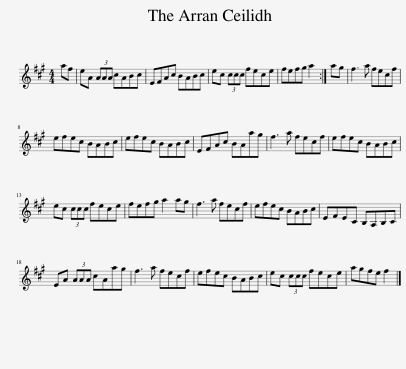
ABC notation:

X:1
L:1/8
M:4/4
I:linebreak $
K:A
V:1 treble
V:1
 af | eA (3AAA cABc | EFAc BABc | ec (3ccc fece | fefg a2 :| %5
 ag | f3 a fecf |$ efec BABc | efec BABc | EFAc BAag | %10
 f3 a fecf | efec BABc |$ ec (3ccc fece | fefg a2 ag | f3 a fecf | %15
 efec BABc | EFEC B,A,B,C |$ EA (3AAA cAag | f3 a fecf | efec BABc | %20
 ec (3ccc fece | agfe f2 |] %22
